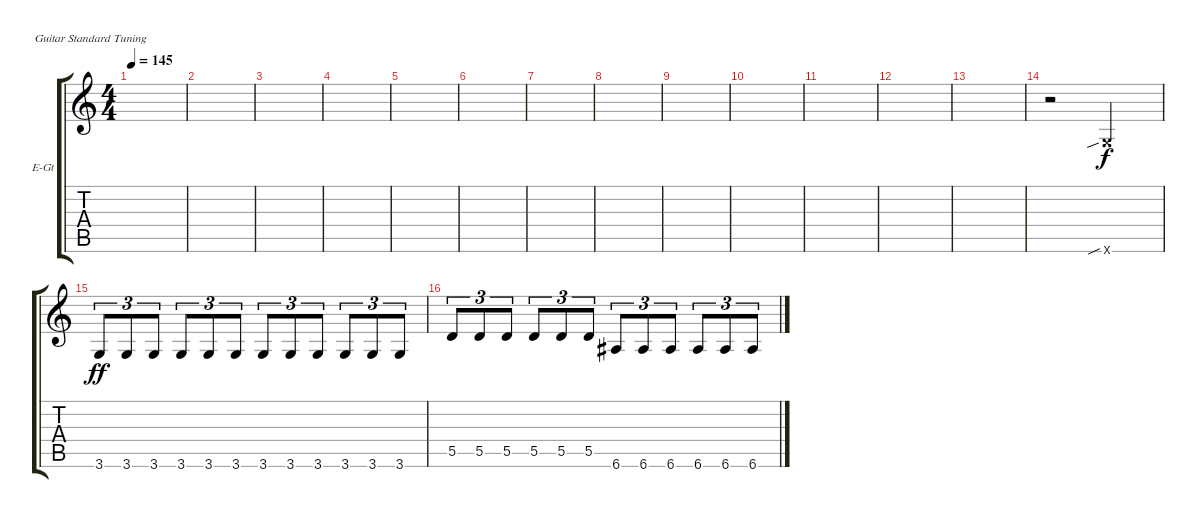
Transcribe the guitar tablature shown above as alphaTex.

\defaultSystemsLayout 4
\bracketExtendMode groupsimilarinstruments
\firstSystemTrackNameOrientation horizontal
\otherSystemsTrackNameOrientation horizontal
\track ("Turner" "E-Gt") {instrument electricguitarclean}
\staff {score tabs}
\tuning (E4 B3 G3 D3 A2 E2)
\ts (4 4)
\tempo 145
\clef g2
\ks c
|
|
|
|
|
|
|
|
|
|
|
|
|
r.2 3.6{sib x}.2 |
3.6.8{tu (3 2) dy ff} 3.6.8{tu (3 2)} 3.6.8{tu (3 2)} 3.6.8{tu (3 2)} 3.6.8{tu (3 2)} 3.6.8{tu (3 2)} 3.6.8{tu (3 2)} 3.6.8{tu (3 2)} 3.6.8{tu (3 2)} 3.6.8{tu (3 2)} 3.6.8{tu (3 2)} 3.6.8{tu (3 2)} |
5.5.8{tu (3 2)} 5.5.8{tu (3 2)} 5.5.8{tu (3 2)} 5.5.8{tu (3 2)} 5.5.8{tu (3 2)} 5.5.8{tu (3 2)} 6.6.8{tu (3 2)} 6.6.8{tu (3 2)} 6.6.8{tu (3 2)} 6.6.8{tu (3 2)} 6.6.8{tu (3 2)} 6.6.8{tu (3 2)}
